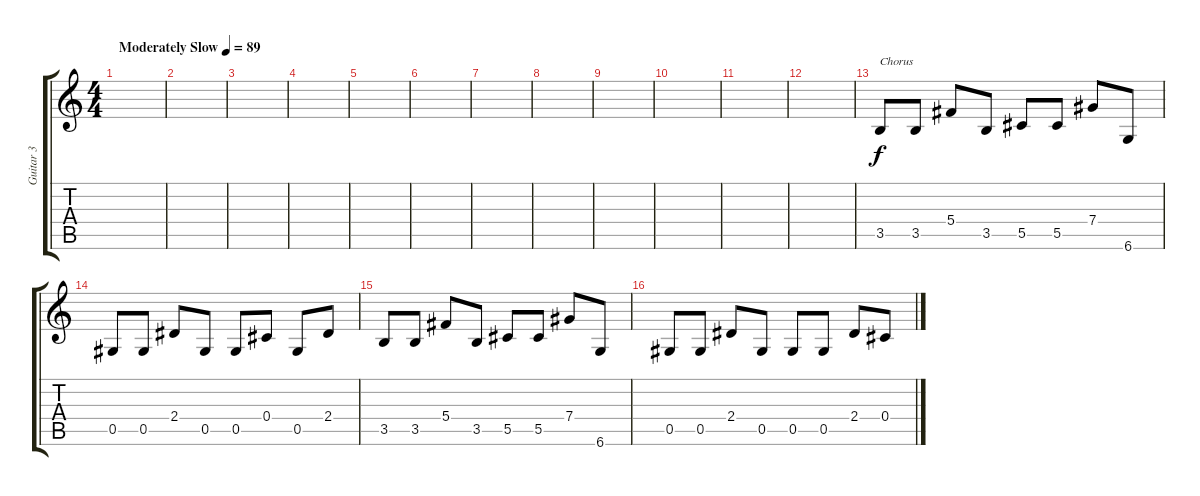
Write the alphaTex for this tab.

\track ("Guitar 3" "Guitar 3") {instrument distortionguitar}
\staff {score tabs}
\tuning (Eb4 Bb3 Gb3 Db3 Ab2 Db2) {hide}
\ts (4 4)
\tempo (89 "Moderately Slow")
\clef g2
\ks c
|
|
|
|
|
|
|
|
|
|
|
|
3.5.8{txt "Chorus"} 3.5.8 5.4.8 3.5.8 5.5.8 5.5.8 7.4.8 6.6.8 |
0.5.8 0.5.8 2.4.8 0.5.8 0.5.8 0.4.8 0.5.8 2.4.8 |
3.5.8 3.5.8 5.4.8 3.5.8 5.5.8 5.5.8 7.4.8 6.6.8 |
0.5.8 0.5.8 2.4.8 0.5.8 0.5.8 0.5.8 2.4.8 0.4.8
